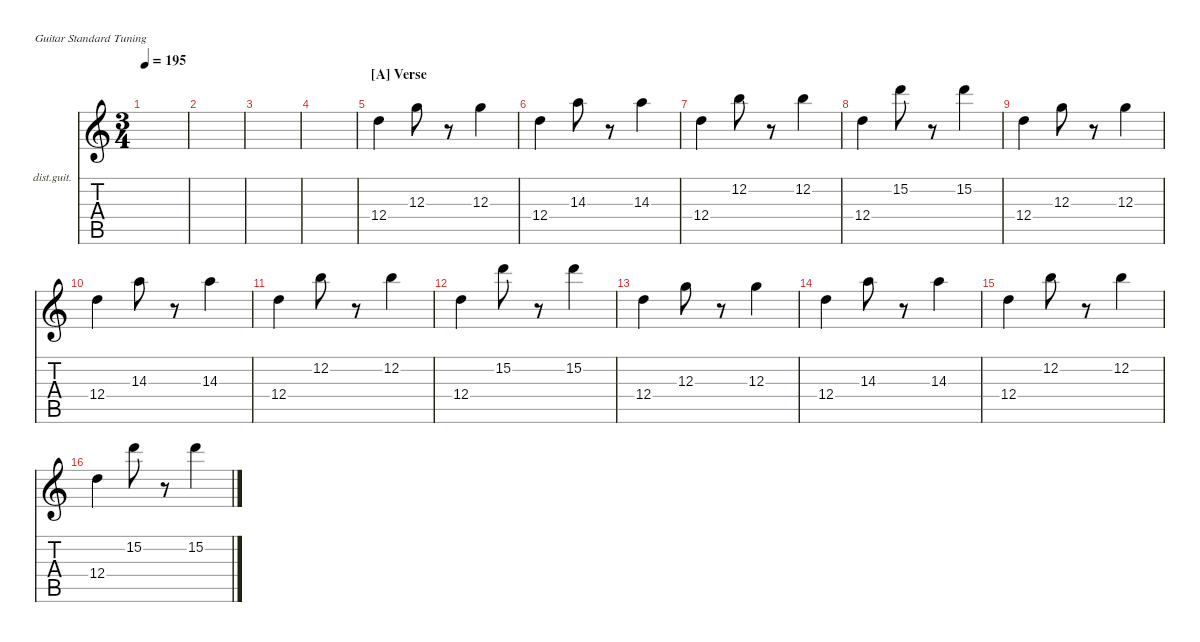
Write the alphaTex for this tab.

\hideDynamics
\bracketExtendMode nobrackets
\firstSystemTrackNameOrientation horizontal
\track ("Lead Guitar" "dist.guit.") {instrument distortionguitar}
\staff {score tabs}
\tuning (E4 B3 G3 D3 A2 E2)
\ts (3 4)
\tempo 195
\clef g2
\ks aminor
|
|
|
|
\section ("A" "Verse")
12.4.4 12.3.8 r.8 12.3.4 |
12.4.4 14.3.8 r.8 14.3.4 |
12.4.4 12.2.8 r.8 12.2.4 |
12.4.4 15.2.8 r.8 15.2.4 |
12.4.4 12.3.8 r.8 12.3.4 |
12.4.4 14.3.8 r.8 14.3.4 |
12.4.4 12.2.8 r.8 12.2.4 |
12.4.4 15.2.8 r.8 15.2.4 |
12.4.4 12.3.8 r.8 12.3.4 |
12.4.4 14.3.8 r.8 14.3.4 |
12.4.4 12.2.8 r.8 12.2.4 |
12.4.4 15.2.8 r.8 15.2.4
